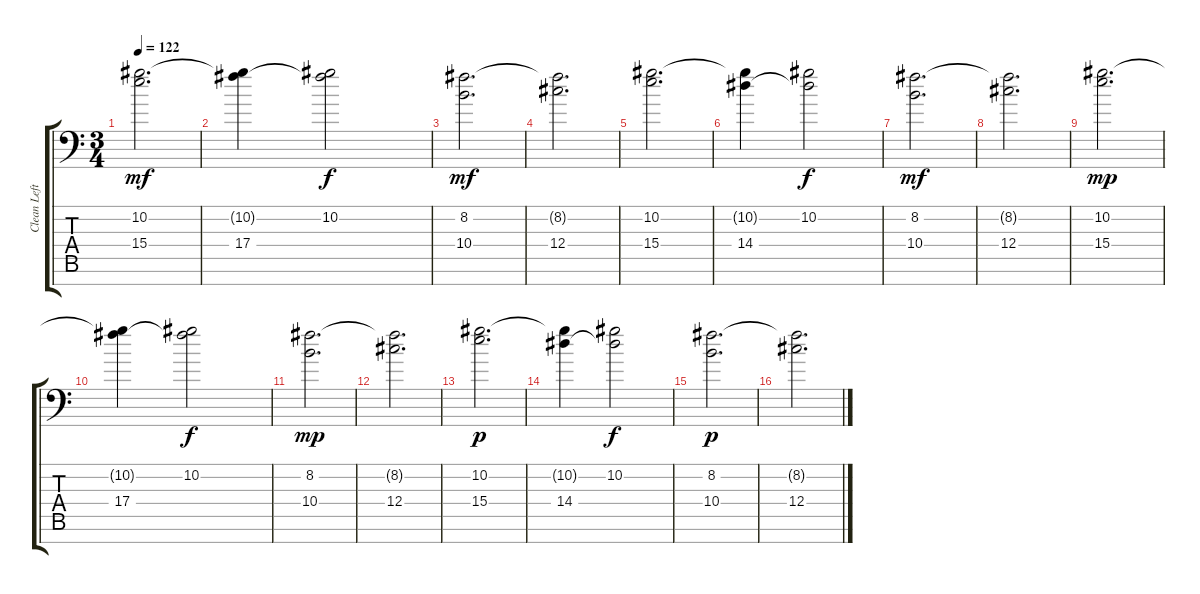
\track ("Clean Left" "Clean Left") {instrument acousticguitarnylon}
\staff {score tabs}
\tuning (Eb4 Bb3 Gb3 Db3 Ab2 Eb2 Ab1) {hide}
\ts (3 4)
\tempo 122
\clef f4
\ks c
(10.2 15.4).2{d dy mf} |
(10.2{t} 17.4).4 (10.2 17.4{t}).2{dy f} |
(8.2 10.4).2{d dy mf} |
(8.2{t} 12.4).2{d} |
(10.2 15.4).2{d} |
(10.2{t} 14.4).4 (10.2 14.4{t}).2{dy f} |
(8.2 10.4).2{d dy mf} |
(8.2{t} 12.4).2{d} |
(10.2 15.4).2{d dy mp} |
(10.2{t} 17.4).4 (10.2 17.4{t}).2{dy f} |
(8.2 10.4).2{d dy mp} |
(8.2{t} 12.4).2{d} |
(10.2 15.4).2{d dy p} |
(10.2{t} 14.4).4 (10.2 14.4{t}).2{dy f} |
(8.2 10.4).2{d dy p} |
(8.2{t} 12.4).2{d}
